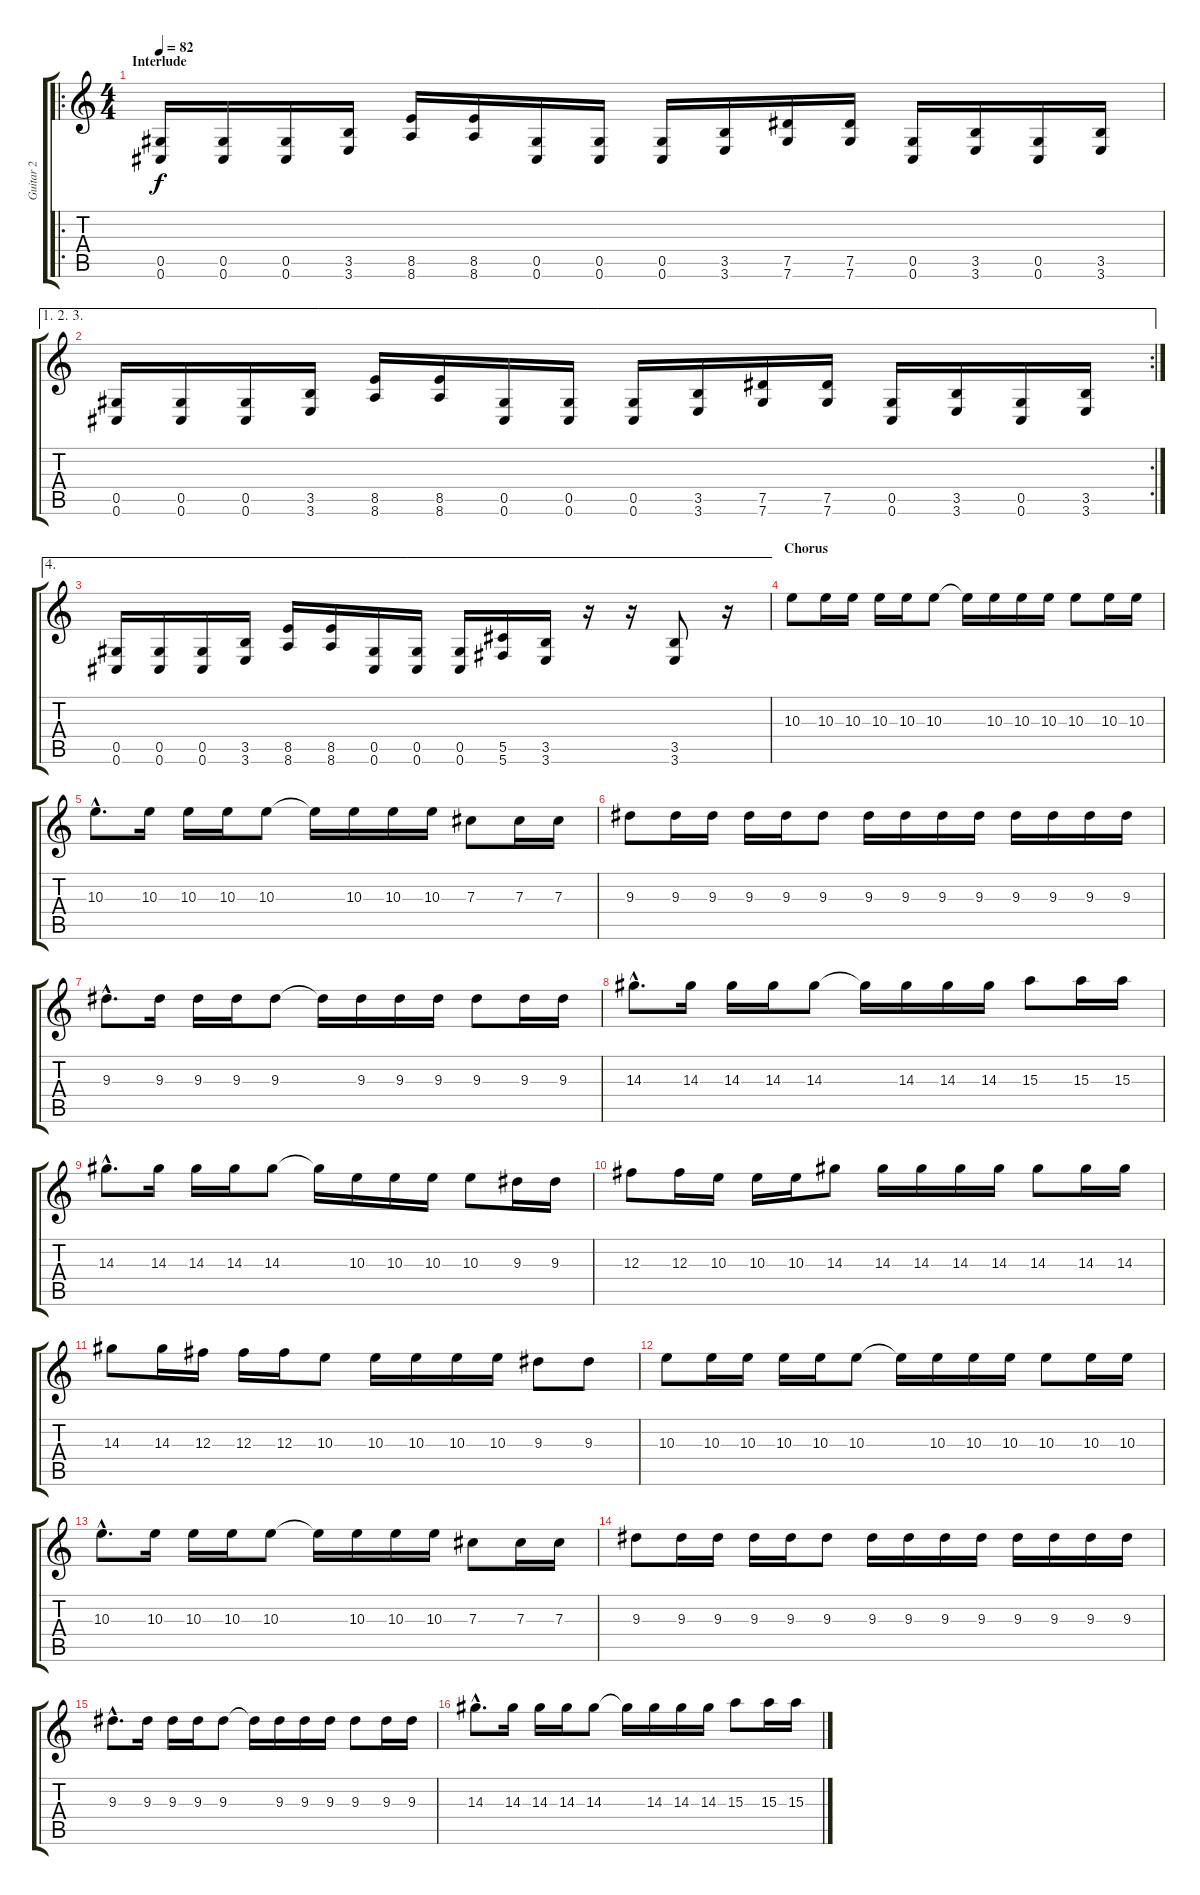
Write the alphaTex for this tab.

\track ("Guitar 2" "Guitar 2") {instrument distortionguitar}
\staff {score tabs}
\tuning (Eb4 Bb3 Gb3 Db3 Ab2 Db2) {hide}
\ro
\ts (4 4)
\section ("" "Interlude")
\tempo 82
\clef g2
\ks c
(0.5 0.6).16{dy f} (0.5 0.6).16 (0.5 0.6).16 (3.5 3.6).16 (8.5 8.6).16 (8.5 8.6).16 (0.5 0.6).16 (0.5 0.6).16 (0.5 0.6).16 (3.5 3.6).16 (7.5 7.6).16 (7.5 7.6).16 (0.5 0.6).16 (3.5 3.6).16 (0.5 0.6).16 (3.5 3.6).16 |
\ae (1 2 3)
\rc 2
(0.5 0.6).16 (0.5 0.6).16 (0.5 0.6).16 (3.5 3.6).16 (8.5 8.6).16 (8.5 8.6).16 (0.5 0.6).16 (0.5 0.6).16 (0.5 0.6).16 (3.5 3.6).16 (7.5 7.6).16 (7.5 7.6).16 (0.5 0.6).16 (3.5 3.6).16 (0.5 0.6).16 (3.5 3.6).16 |
\ae 4
(0.5 0.6).16 (0.5 0.6).16 (0.5 0.6).16 (3.5 3.6).16 (8.5 8.6).16 (8.5 8.6).16 (0.5 0.6).16 (0.5 0.6).16 (0.5 0.6).16 (5.5 5.6).16 (3.5 3.6).16 r.16 r.16 (3.5 3.6).8 r.16 |
\section ("" "Chorus")
10.3.8{volume 11} 10.3.16 10.3.16 10.3.16 10.3.16 10.3.8 10.3{t}.16 10.3.16 10.3.16 10.3.16 10.3.8 10.3.16 10.3.16 |
10.3{hac}.8{d} 10.3.16 10.3.16 10.3.16 10.3.8 10.3{t}.16 10.3.16 10.3.16 10.3.16 7.3.8 7.3.16 7.3.16 |
9.3.8 9.3.16 9.3.16 9.3.16 9.3.16 9.3.8 9.3.16 9.3.16 9.3.16 9.3.16 9.3.16 9.3.16 9.3.16 9.3.16 |
9.3{hac}.8{d} 9.3.16 9.3.16 9.3.16 9.3.8 9.3{t}.16 9.3.16 9.3.16 9.3.16 9.3.8 9.3.16 9.3.16 |
14.3{hac}.8{d} 14.3.16 14.3.16 14.3.16 14.3.8 14.3{t}.16 14.3.16 14.3.16 14.3.16 15.3.8 15.3.16 15.3.16 |
14.3{hac}.8{d} 14.3.16 14.3.16 14.3.16 14.3.8 14.3{t}.16 10.3.16 10.3.16 10.3.16 10.3.8 9.3.16 9.3.16 |
12.3.8 12.3.16 10.3.16 10.3.16 10.3.16 14.3.8 14.3.16 14.3.16 14.3.16 14.3.16 14.3.8 14.3.16 14.3.16 |
14.3.8 14.3.16 12.3.16 12.3.16 12.3.16 10.3.8 10.3.16 10.3.16 10.3.16 10.3.16 9.3.8 9.3.8 |
10.3.8 10.3.16 10.3.16 10.3.16 10.3.16 10.3.8 10.3{t}.16 10.3.16 10.3.16 10.3.16 10.3.8 10.3.16 10.3.16 |
10.3{hac}.8{d} 10.3.16 10.3.16 10.3.16 10.3.8 10.3{t}.16 10.3.16 10.3.16 10.3.16 7.3.8 7.3.16 7.3.16 |
9.3.8 9.3.16 9.3.16 9.3.16 9.3.16 9.3.8 9.3.16 9.3.16 9.3.16 9.3.16 9.3.16 9.3.16 9.3.16 9.3.16 |
9.3{hac}.8{d} 9.3.16 9.3.16 9.3.16 9.3.8 9.3{t}.16 9.3.16 9.3.16 9.3.16 9.3.8 9.3.16 9.3.16 |
14.3{hac}.8{d} 14.3.16 14.3.16 14.3.16 14.3.8 14.3{t}.16 14.3.16 14.3.16 14.3.16 15.3.8 15.3.16 15.3.16
